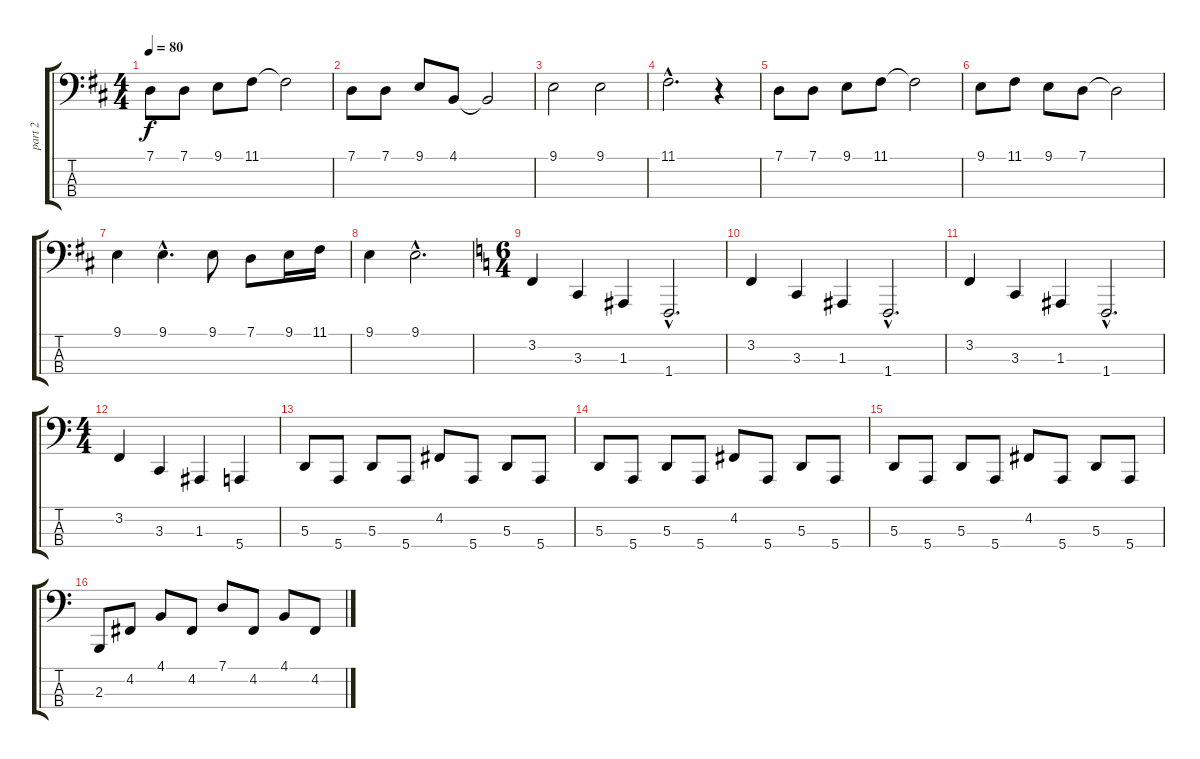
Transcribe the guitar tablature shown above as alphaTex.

\track ("part 2" "part 2") {instrument cello}
\staff {score tabs}
\tuning (G2 D2 A1 E1) {hide}
\ts (4 4)
\tempo 80
\clef f4
\ks d
7.1.8{dy f} 7.1.8 9.1.8 11.1.8 11.1{t}.2 |
7.1.8 7.1.8 9.1.8 4.1.8 4.1{t}.2 |
9.1.2 9.1.2 |
11.1{hac}.2{d} r.4 |
7.1.8 7.1.8 9.1.8 11.1.8 11.1{t}.2 |
9.1.8 11.1.8 9.1.8 7.1.8 7.1{t}.2 |
9.1.4 9.1{hac}.4{d} 9.1.8 7.1.8 9.1.16 11.1.16 |
9.1.4 9.1{hac}.2{d} |
\ts (6 4)
\ks c
3.2.4 3.3.4 1.3.4 1.4{hac}.2{d} |
3.2.4 3.3.4 1.3.4 1.4{hac}.2{d} |
3.2.4 3.3.4 1.3.4 1.4{hac}.2{d} |
\ts (4 4)
3.2.4 3.3.4 1.3.4 5.4.4 |
5.3.8 5.4.8 5.3.8 5.4.8 4.2.8 5.4.8 5.3.8 5.4.8 |
5.3.8 5.4.8 5.3.8 5.4.8 4.2.8 5.4.8 5.3.8 5.4.8 |
5.3.8 5.4.8 5.3.8 5.4.8 4.2.8 5.4.8 5.3.8 5.4.8 |
2.3.8 4.2.8 4.1.8 4.2.8 7.1.8 4.2.8 4.1.8 4.2.8
